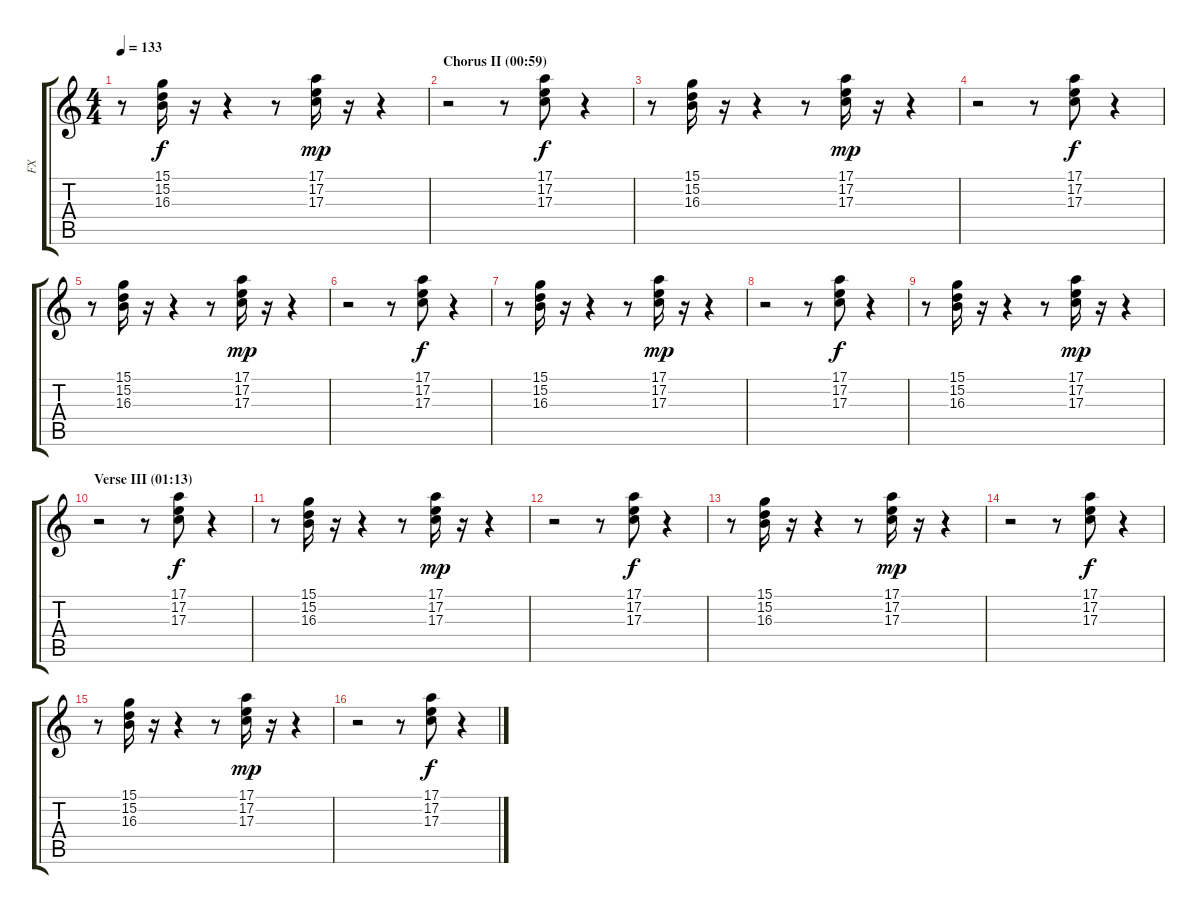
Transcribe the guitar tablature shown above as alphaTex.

\track ("FX" "FX") {instrument electricpiano1}
\staff {score tabs}
\tuning (E4 B3 G3 D3 A2 E2) {hide}
\ts (4 4)
\tempo 133
\clef g2
\ks c
r.8{dy f} (15.1 15.2 16.3).16 r.16 r.4 r.8 (17.1 17.2 17.3).16{dy mp} r.16 r.4 |
\section ("" "Chorus II (00:59) ")
r.2 r.8 (17.1 17.2 17.3).8{dy f} r.4 |
r.8 (15.1 15.2 16.3).16 r.16 r.4 r.8 (17.1 17.2 17.3).16{dy mp} r.16 r.4 |
r.2 r.8 (17.1 17.2 17.3).8{dy f} r.4 |
r.8 (15.1 15.2 16.3).16 r.16 r.4 r.8 (17.1 17.2 17.3).16{dy mp} r.16 r.4 |
r.2 r.8 (17.1 17.2 17.3).8{dy f} r.4 |
r.8 (15.1 15.2 16.3).16 r.16 r.4 r.8 (17.1 17.2 17.3).16{dy mp} r.16 r.4 |
r.2 r.8 (17.1 17.2 17.3).8{dy f} r.4 |
r.8 (15.1 15.2 16.3).16 r.16 r.4 r.8 (17.1 17.2 17.3).16{dy mp} r.16 r.4 |
\section ("" "Verse III (01:13)")
r.2 r.8 (17.1 17.2 17.3).8{dy f} r.4 |
r.8 (15.1 15.2 16.3).16 r.16 r.4 r.8 (17.1 17.2 17.3).16{dy mp} r.16 r.4 |
r.2 r.8 (17.1 17.2 17.3).8{dy f} r.4 |
r.8 (15.1 15.2 16.3).16 r.16 r.4 r.8 (17.1 17.2 17.3).16{dy mp} r.16 r.4 |
r.2 r.8 (17.1 17.2 17.3).8{dy f} r.4 |
r.8 (15.1 15.2 16.3).16 r.16 r.4 r.8 (17.1 17.2 17.3).16{dy mp} r.16 r.4 |
r.2 r.8 (17.1 17.2 17.3).8{dy f} r.4
